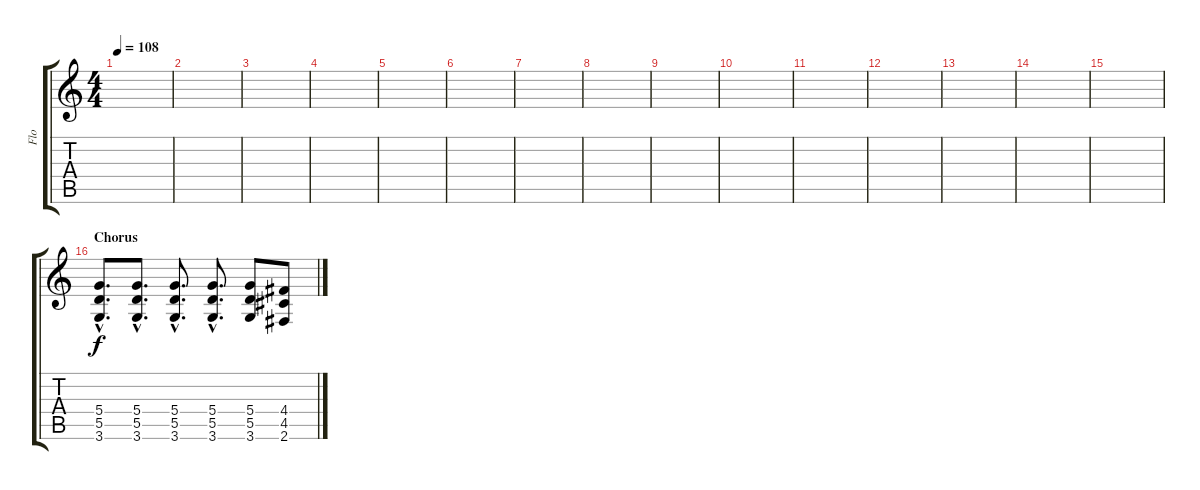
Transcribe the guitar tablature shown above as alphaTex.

\track ("Flo" "Flo") {instrument distortionguitar}
\staff {score tabs}
\tuning (E4 B3 G3 D3 A2 E2) {hide}
\ts (4 4)
\tempo 108
\clef g2
\ks c
|
|
|
|
|
|
|
|
|
|
|
|
|
|
|
\section ("" "Chorus")
(5.4{hac} 5.5{hac} 3.6{hac}).8{d} (5.4{hac} 5.5{hac} 3.6{hac}).8{d} (5.4{hac} 5.5{hac} 3.6{hac}).8{d} (5.4{hac} 5.5{hac} 3.6{hac}).8{d} (5.4 5.5 3.6).8 (4.4 4.5 2.6).8
